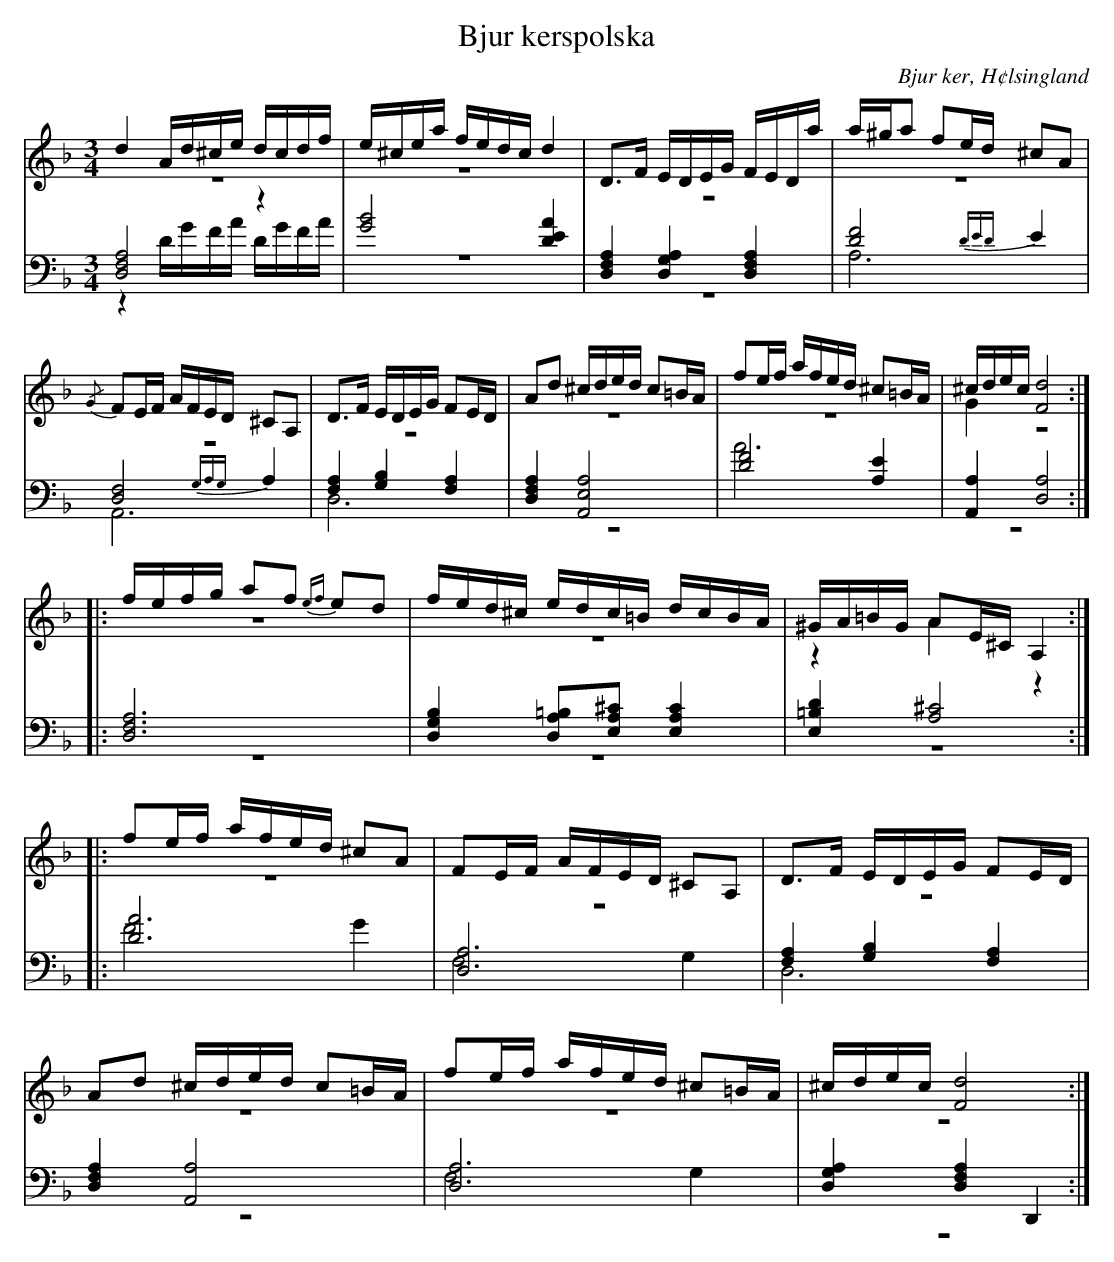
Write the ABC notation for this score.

X:1
T: Bjur kerspolska
O: Bjur ker, H¢lsingland
M: 3/4
L: 1/16
K: Dm
V:1
V:2 merge
V:3
V:4 merge
V:1
d4 Ad^ce dcdf |e^cea fedc d4|D2>F2 EDEG FEDa|a^ga2 f2ed ^c2A2|
{/G}F2EF AFED ^C2A,2|D2>F2 EDEG F2ED|A2d2 ^cded c2=BA|f2ef afed ^c2=BA|^cdec [F8d8]:|
|:fefg a2f2 {ef}e2d2 |fed^c edc=B dcBA|^GA=BG A2E^C A,4:|
|:f2ef afed ^c2A2|F2EF AFED ^C2A,2|D2>F2 EDEG F2ED|
A2d2 ^cded c2=BA|f2ef afed ^c2=BA|^cdec [F8d8]:|
V:2
z12|z12|z12|z12|
z12|z12|z12|z12|G4 z8:|
|:z12|z12|z4 A4 z4:|
|:z12|z12|z12|
z12|z12|z12:|
V:3 clef=bass
[D,8F,8A,8] z4|[G8B8] [D4E4A4]|[D,4F,4A,4] [D,4G,4A,4] [D,4F,4A,4]|[D8F8] {DED}E4|
[D,8F,8] {G,A,G,}A,4|[F,4A,4] [G,4B,4] [F,4A,4]|[D,4F,4A,4] [A,,8E,8A,8]|[D8F8] [A,4E4]|[A,,4A,4] [D,8A,8]:|
|:[D,12F,12A,12]|[D,4G,4B,4] [D,2A,2=B,2][E,2A,2^C2] [E,4A,4C4]|[E,4=B,4D4] [A,8^C8]:|
|:[D12A12]|[D,12A,12]|[F,4A,4] [G,4B,4] [F,4A,4]|
[D,4F,4A,4] [A,,8A,8]|[D,12A,12]|[D,4G,4A,4] [D,4F,4A,4] D,,4:|
V:4 clef=bass
z4 DGFA DGFA|z12|z12|A,12|
A,,12|D,12|z12|A12|z12:|
|:z12|z12|z12:|
|:F8 G4|F,8 G,4|D,12|
z12|F,8 G,4|z12:|
